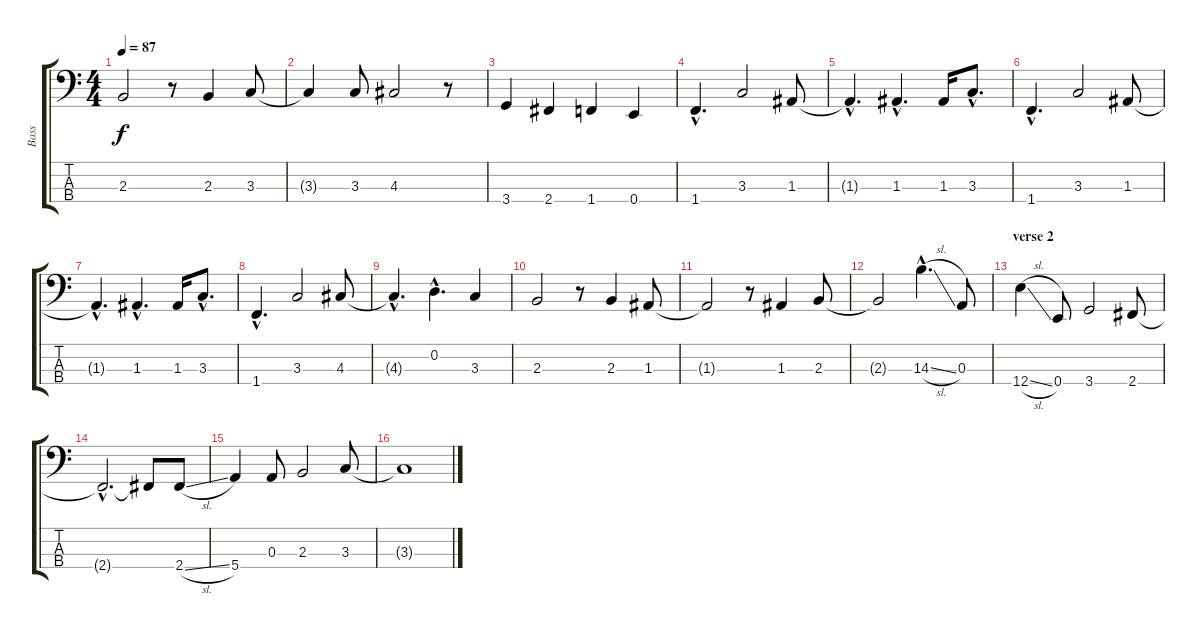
\track ("Bass" "Bass") {instrument electricbassfinger}
\staff {score tabs}
\tuning (G2 D2 A1 E1) {hide}
\ts (4 4)
\tempo 87
\clef f4
\ks c
2.3{t}.2{dy f} r.8 2.3.4 3.3.8 |
3.3{t}.4 3.3.8 4.3.2 r.8 |
3.4.4 2.4.4 1.4.4 0.4.4 |
1.4{hac}.4{d} 3.3.2 1.3.8 |
1.3{hac t}.4{d} 1.3{hac}.4{d} 1.3.16 3.3{hac}.8{d} |
1.4{hac}.4{d} 3.3.2 1.3.8 |
1.3{hac t}.4{d} 1.3{hac}.4{d} 1.3.16 3.3{hac}.8{d} |
1.4{hac}.4{d} 3.3.2 4.3.8 |
4.3{hac t}.4{d} 0.2{hac}.4{d} 3.3.4 |
2.3.2 r.8 2.3.4 1.3.8 |
1.3{t}.2 r.8 1.3.4 2.3.8 |
2.3{t}.2 14.3{sl hac}.4{d} 0.3.8 |
\section ("" "verse 2")
12.4{sl}.4 0.4.8 3.4.2 2.4.8 |
2.4{hac t}.2{d} 2.4{t}.8 2.4{sl}.8 |
5.4.4 0.3.8 2.3.2 3.3.8 |
3.3{t}.1
